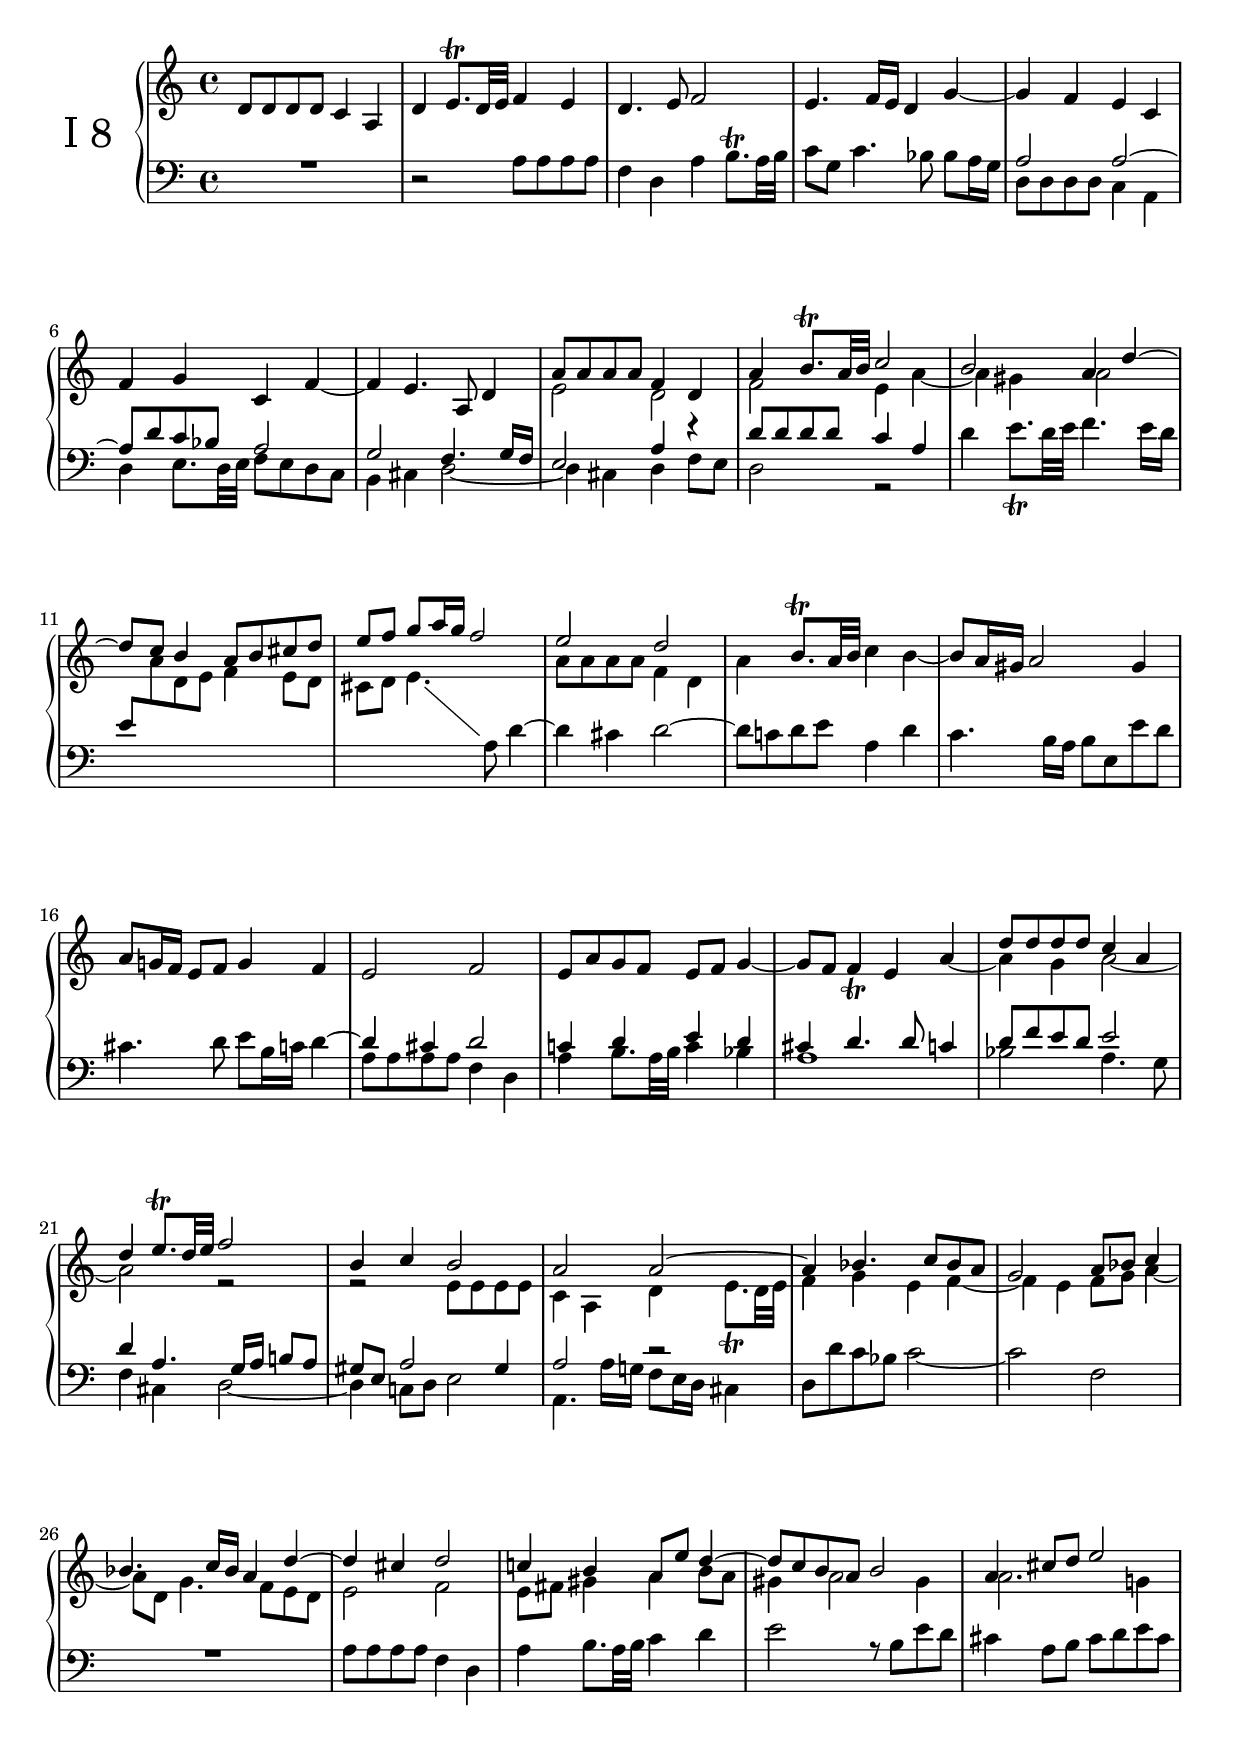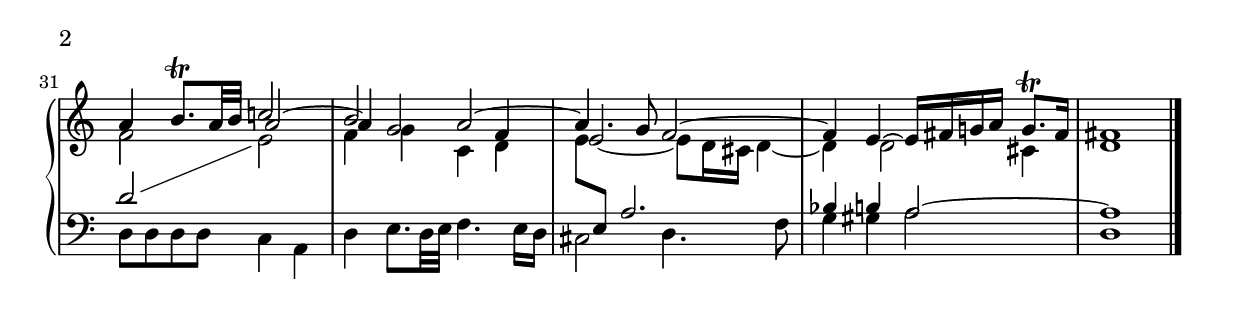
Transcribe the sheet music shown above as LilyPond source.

sopriix = \relative c''
{
	s1*7 |
	a8 a a a f4 d |
	a' b8.\trill a32 b c2 |
	b a4 d~|
	d8 c b4 a8 b cis d |
	e f g a16 g f2 |
	e d |
	s1*6 |
	d8 d d d c4 a |
	d e8.\trill d32 e f2|
	b,4 c b2 |
	a a~|
	a4 bes4. c8 bes a |
	g2 a8 bes c4 |
	bes4. c16 bes a4 d~ |
	d cis d2 |
	c4 b a8 e' d4 ~|
	d8 c b a b2 |
	a4 cis8 d e2 |
	a,4 b8.\trill a32 b c2 |
	b a ~|
	a4. g8 f2~|
	f4 e~e16 fis g a g8.\trill fis16 |
	fis1 |

}
altoiix = \relative c'
{
        \oneVoice
	d8 d d d c4 a |
	d e8.\trill d32 e f4 e |
	d4. e8 f2 e4. f16 e d4 g ~|
	g f e c |
	f g c, f~ |
	f e4. a,8 d4 |
	\voiceTwo
	e2 d |
	f e4 a~|
	a gis a2 |
	s1 |
	s1 |
	a8 a a a f4 d |
	
	a' \stemNeutral b8.^\trill a32 b c4 b~|
	b8 a16 gis a2 gis4 |
	a8 g16 f e8 f g4 f |
	e2 f |
	e8 a g f e f g4~|
	g8 f8 f4\trill e a~| \voiceTwo
	a g a2~|
	a r |
	r e8 e e e |
	c4 a d e8.\trill d32 e |
	f4 g e f~|
	f e f8 g a4~|
	a8 d, g4. f8 e d |
	e2 f |
	e8 fis gis4 a b8 a |
	gis4 a2 gis4 |
	a2. g4 |
	f2 \voiceThree a ~|
	a4 g2 f4 |
	\tieDown e2 ~  \voiceTwo e8 d16 cis d4~|
	d d2 cis4 |
	d1 
}
tenoriix = \relative c'
{

	\clef bass
	R1 |
	\oneVoice
	r2 a8 a a a |
	f4 d a' b8.\trill a32 b |
	c8 g c4. bes8 bes a16 g |
	\voiceOne
	a2 a~|
	a8 d c bes a2 |
	g f4. g16 f |
	e2 a4 r |
	d8 d d d c4 a |
	\stemNeutral
	d4 e8._\trill d32 e f4. e16 d |
	
	e8 \change Staff="up" \voiceTwo a d, e f4 e8 d |
	cis d e4. \showStaffSwitch \change Staff="down" \voiceOne \stemNeutral a,8 d4~|
	d cis d2~ |
	d8 c d e a,4 d |
	c4. b16 a b8 e, e' d |
	cis4. d8 e b16 c d4~|
	\stemUp
	d cis d2 |
	c4 d e d |
	cis d4. d8 c4 |
	d8 f e d e2 |
	d4 a4. g16 a b8 a |
	gis e a2 gis4 |
	a2 r |
	s1 s1 R1 |
	\stemNeutral
	a8 a a a f4 d |
	a' b8. a32 b c4 d |
	e2 r8 b e d |
	cis4 a8 b cis d e cis |
	\voiceOne
	d2 \change Staff="up" \voiceTwo e |
	f4 g c, d |
	\hideStaffSwitch
	e8 \change Staff="down" \voiceOne e, a2. |
	bes4 b a2~ |
	a1 \bar "|."
}
bassiix = \relative c
{
	R1 |
	s1*3 |
	d8 d d d c4 a |
	d e8. d32 e f8 e d c |
	b4 cis d2~|
	d4 cis d f8 e |
	d2 r2 |
	s1*7 |
	a'8 a a a f4 d |
	a' b8. a32 b c4 bes |
	a1 |
	bes2 a4. g8 |
	f4 cis d2~|
	d4 c8 d e2 |
	a,4. a'16 g f8 e16 d cis4 |
	d8 d' c bes c2 ~|
	c f, |
	R1 |
	s1*4 |
	d8 d d d c4 a |
	d e8. d32 e f4. e16 d |
	cis2 d4. f8 |
	g4 gis a2 |
	d,1 \bar "|."
}



\include "merge.ly"
\score
{

	\new PianoStaff <<
		\accidentalStyle "piano"

		\set PianoStaff.instrumentName = # "Ⅰ 8"
		\new Staff="up" << { \sopriix } \\ {\altoiix} >>
		\new Staff="down" << { \tenoriix} \\ {\bassiix} >>
	>>
	\layout  
	{
		\context { \PianoStaff \override InstrumentName #'font-size = #5  }
		\context { \Staff \consists #merge-rests-engraver }
		\context { \Staff \consists #merge-mmrests-engraver }
		\context 
		{
			\Score
			\override SpacingSpanner.common-shortest-duration = #(ly:make-moment 1/8)
		}
	}
	\midi {\tempo 4=100}
}